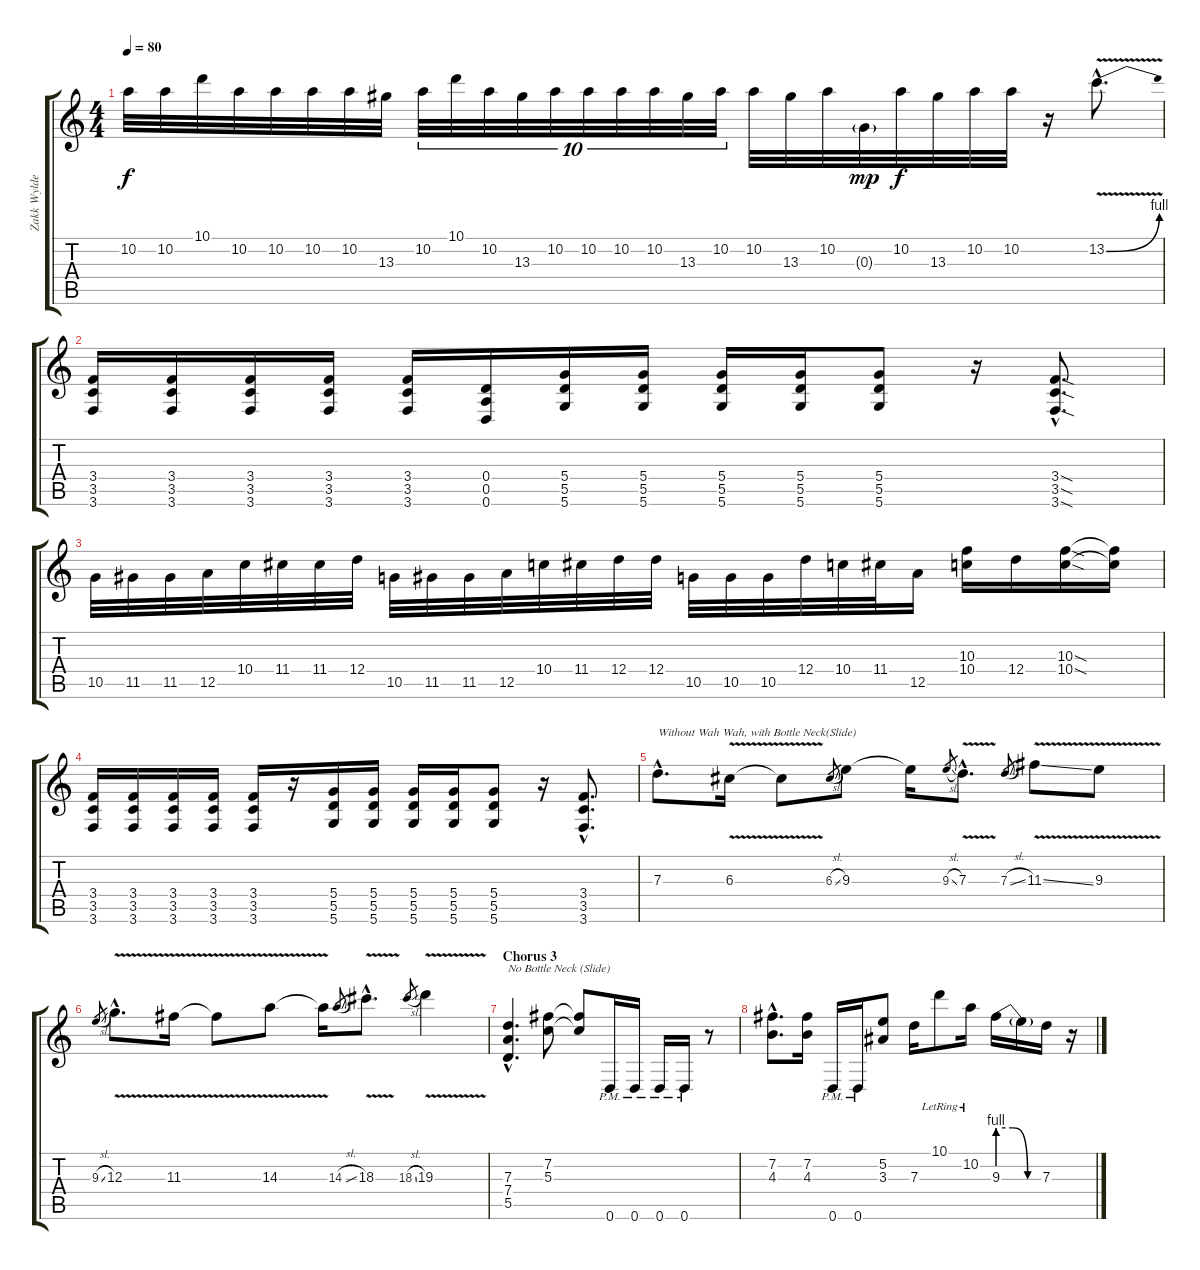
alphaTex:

\track ("Zakk Wylde (Overdriven Guitar)" "Zakk Wylde") {instrument overdrivenguitar}
\staff {score tabs}
\tuning (E4 B3 G3 D3 A2 D2) {hide}
\ts (4 4)
\tempo 80
\clef g2
\ks c
10.2.32{dy f} 10.2.32 10.1.32 10.2.32 10.2.32 10.2.32 10.2.32 13.3.32 10.2.32{tu (10 8)} 10.1.32{tu (10 8)} 10.2.32{tu (10 8)} 13.3.32{tu (10 8)} 10.2.32{tu (10 8)} 10.2.32{tu (10 8)} 10.2.32{tu (10 8)} 10.2.32{tu (10 8)} 13.3.32{tu (10 8)} 10.2.32{tu (10 8)} 10.2.32 13.3.32 10.2.32 0.3{g}.32{dy mp} 10.2.32{dy f} 13.3.32 10.2.32 10.2.32 r.16 13.2{be (bend 0 0 60 4) v hac}.8{d} |
(3.4 3.5 3.6).16 (3.4 3.5 3.6).16 (3.4 3.5 3.6).16 (3.4 3.5 3.6).16 (3.4 3.5 3.6).16 (0.4 0.5 0.6).16 (5.4 5.5 5.6).16 (5.4 5.5 5.6).16 (5.4 5.5 5.6).16 (5.4 5.5 5.6).16 (5.4 5.5 5.6).8 r.16 (3.4{sod hac} 3.5{sod hac} 3.6{sod hac}).8{d} |
10.5.32 11.5.32 11.5.32 12.5.32 10.4.32 11.4.32 11.4.32 12.4.32 10.5.32 11.5.32 11.5.32 12.5.32 10.4.32 11.4.32 12.4.32 12.4.32 10.5.32 10.5.32 10.5.32 12.4.32 10.4.32 11.4.32 12.5.16 (10.3 10.4).16 12.4.16 (10.3{sod} 10.4{sod}).16 (10.3{t} 10.4{t}).16 |
(3.4 3.5 3.6).16 (3.4 3.5 3.6).16 (3.4 3.5 3.6).16 (3.4 3.5 3.6).16 (3.4 3.5 3.6).16 r.16 (5.4 5.5 5.6).16 (5.4 5.5 5.6).16 (5.4 5.5 5.6).16 (5.4 5.5 5.6).16 (5.4 5.5 5.6).8 r.16 (3.4{hac} 3.5{hac} 3.6{hac}).8{d} |
7.3{hac}.8{d txt "Without Wah Wah, with Bottle Neck(Slide)"} 6.3{v}.16 6.3{t}.8 6.3{sl}.8{gr} 9.3.8 9.3{t}.16 9.3{sl}.8{gr} 7.3{v hac}.8{d} 7.3{sl}.8{gr} 11.3{v ss}.8 9.3{v}.8 |
9.3{sl}.8{gr} 12.3{v hac}.8{d} 11.3{v}.16 11.3{v t}.8 14.3{v}.8 14.3{v t}.16 14.3{sl}.8{gr} 18.3{v hac}.8{d} 18.3{sl}.8{gr} 19.3{v}.4 |
\section ("" "Chorus 3")
(7.3{hac} 7.4{hac} 5.5{hac}).4{d txt "No Bottle Neck (Slide)"} (7.2 5.3).8 (7.2{t} 5.3{t}).8 0.6{pm}.16 0.6{pm}.16 0.6{pm}.16 0.6{pm}.16 r.8 |
(7.2{hac} 4.3{hac}).8{d} (7.2 4.3).16 0.6{pm}.16 0.6{pm}.16 (5.2 3.3).8 7.3.16 10.1{lr}.8 10.2{lr}.16 9.3{be (custom 0 4 20 4 40 0 60 0)}.16 9.3{t}.16 7.3.16 r.16
